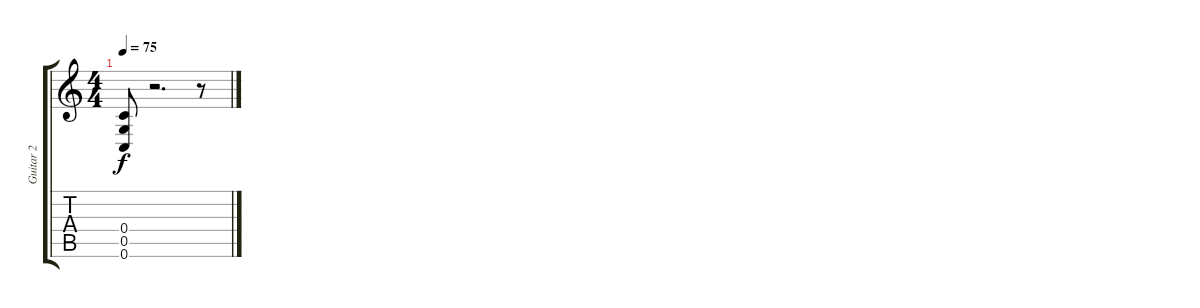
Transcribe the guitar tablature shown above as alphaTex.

\track ("Guitar 2" "Guitar 2") {instrument electricguitarjazz}
\staff {score tabs}
\tuning (D4 A3 F3 C3 G2 C2) {hide}
\ts (4 4)
\tempo 75
\clef g2
\ks c
(0.4 0.5 0.6).8{dy f} r.2{d} r.8
